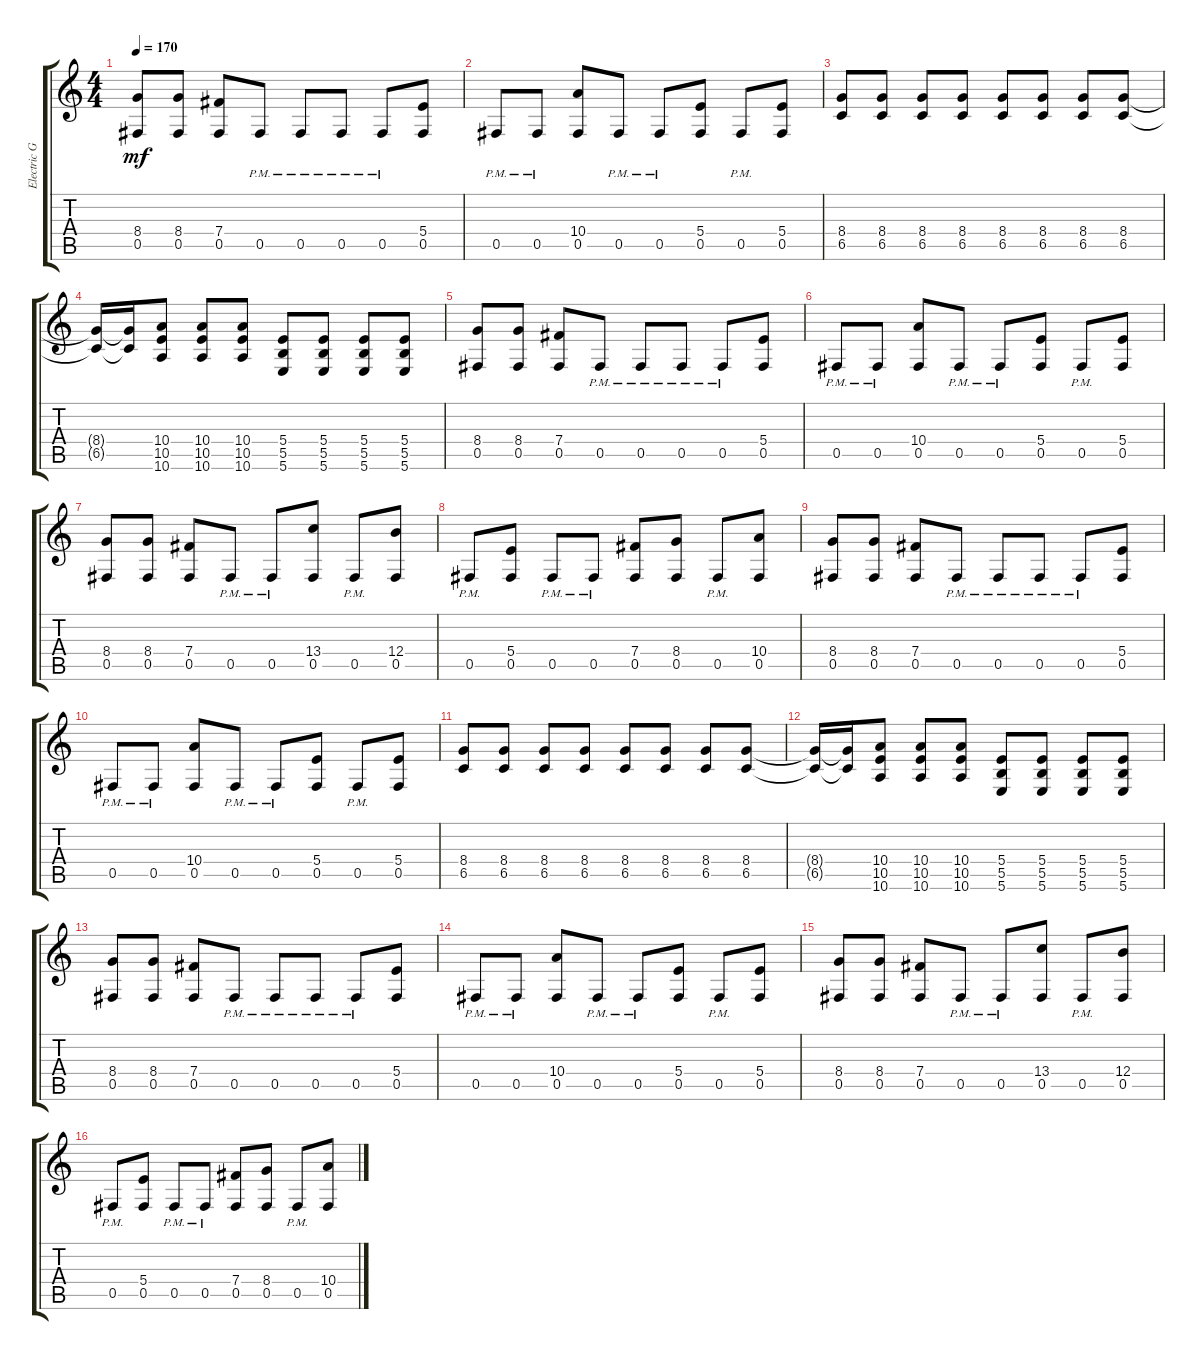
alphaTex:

\track ("Electric Guitar 2" "Electric G") {instrument distortionguitar}
\staff {score tabs}
\tuning (Db4 Ab3 E3 B2 Gb2 B1) {hide}
\ts (4 4)
\tempo 170
\clef g2
\ks c
(8.4 0.5).8{dy mf} (8.4 0.5).8 (7.4 0.5).8 0.5{pm}.8 0.5{pm}.8 0.5{pm}.8 0.5{pm}.8 (5.4 0.5).8 |
0.5{pm}.8 0.5{pm}.8 (10.4 0.5).8 0.5{pm}.8 0.5{pm}.8 (5.4 0.5).8 0.5{pm}.8 (5.4 0.5).8 |
(8.4 6.5).8 (8.4 6.5).8 (8.4 6.5).8 (8.4 6.5).8 (8.4 6.5).8 (8.4 6.5).8 (8.4 6.5).8 (8.4 6.5).8 |
(8.4{t} 6.5{t}).16 (8.4{t} 6.5{t}).16 (10.4 10.5 10.6).8 (10.4 10.5 10.6).8 (10.4 10.5 10.6).8 (5.4 5.5 5.6).8 (5.4 5.5 5.6).8 (5.4 5.5 5.6).8 (5.4 5.5 5.6).8 |
(8.4 0.5).8 (8.4 0.5).8 (7.4 0.5).8 0.5{pm}.8 0.5{pm}.8 0.5{pm}.8 0.5{pm}.8 (5.4 0.5).8 |
0.5{pm}.8 0.5{pm}.8 (10.4 0.5).8 0.5{pm}.8 0.5{pm}.8 (5.4 0.5).8 0.5{pm}.8 (5.4 0.5).8 |
(8.4 0.5).8 (8.4 0.5).8 (7.4 0.5).8 0.5{pm}.8 0.5{pm}.8 (13.4 0.5).8 0.5{pm}.8 (12.4 0.5).8 |
0.5{pm}.8 (5.4 0.5).8 0.5{pm}.8 0.5{pm}.8 (7.4 0.5).8 (8.4 0.5).8 0.5{pm}.8 (10.4 0.5).8 |
(8.4 0.5).8 (8.4 0.5).8 (7.4 0.5).8 0.5{pm}.8 0.5{pm}.8 0.5{pm}.8 0.5{pm}.8 (5.4 0.5).8 |
0.5{pm}.8 0.5{pm}.8 (10.4 0.5).8 0.5{pm}.8 0.5{pm}.8 (5.4 0.5).8 0.5{pm}.8 (5.4 0.5).8 |
(8.4 6.5).8 (8.4 6.5).8 (8.4 6.5).8 (8.4 6.5).8 (8.4 6.5).8 (8.4 6.5).8 (8.4 6.5).8 (8.4 6.5).8 |
(8.4{t} 6.5{t}).16 (8.4{t} 6.5{t}).16 (10.4 10.5 10.6).8 (10.4 10.5 10.6).8 (10.4 10.5 10.6).8 (5.4 5.5 5.6).8 (5.4 5.5 5.6).8 (5.4 5.5 5.6).8 (5.4 5.5 5.6).8 |
(8.4 0.5).8 (8.4 0.5).8 (7.4 0.5).8 0.5{pm}.8 0.5{pm}.8 0.5{pm}.8 0.5{pm}.8 (5.4 0.5).8 |
0.5{pm}.8 0.5{pm}.8 (10.4 0.5).8 0.5{pm}.8 0.5{pm}.8 (5.4 0.5).8 0.5{pm}.8 (5.4 0.5).8 |
(8.4 0.5).8 (8.4 0.5).8 (7.4 0.5).8 0.5{pm}.8 0.5{pm}.8 (13.4 0.5).8 0.5{pm}.8 (12.4 0.5).8 |
0.5{pm}.8 (5.4 0.5).8 0.5{pm}.8 0.5{pm}.8 (7.4 0.5).8 (8.4 0.5).8 0.5{pm}.8 (10.4 0.5).8
